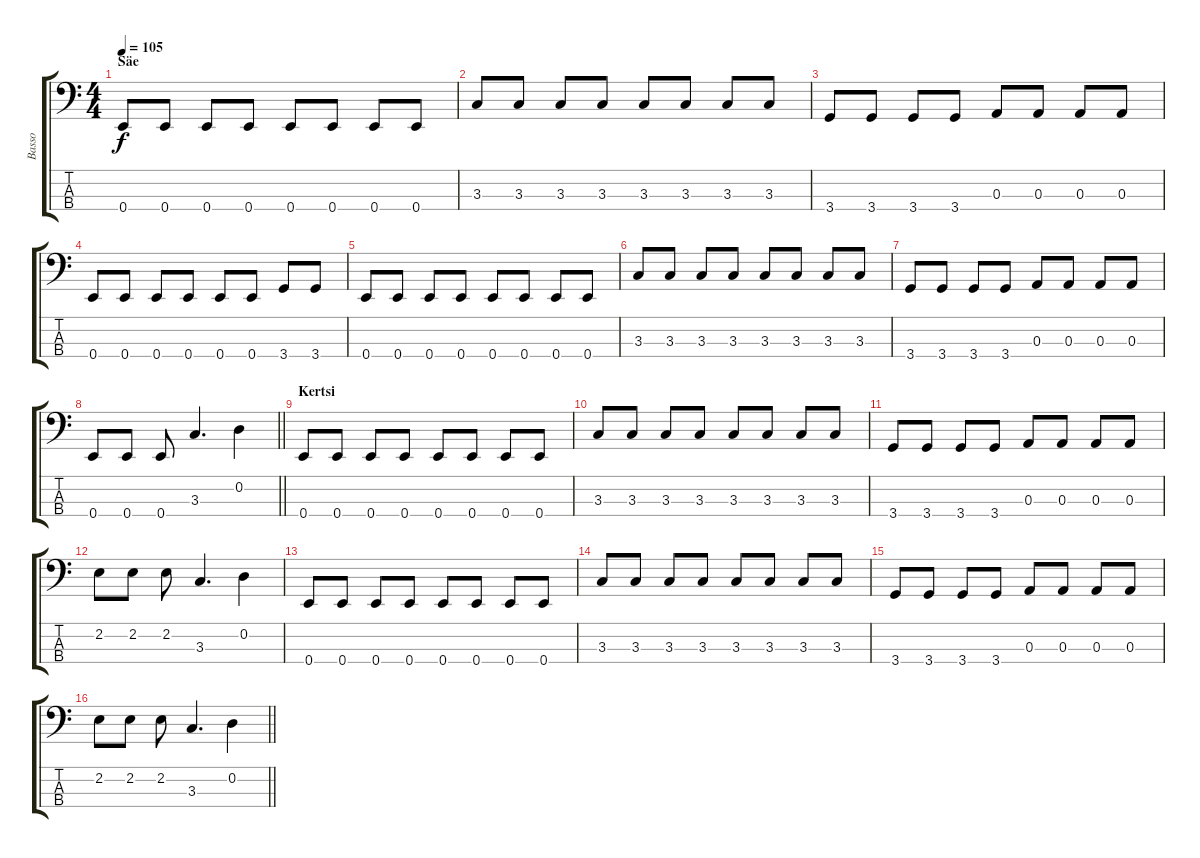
\track ("Basso" "Basso") {instrument electricbasspick}
\staff {score tabs}
\tuning (G2 D2 A1 E1) {hide}
\ts (4 4)
\section ("" "Säe")
\tempo 105
\clef f4
\ks c
0.4.8{dy f} 0.4.8 0.4.8 0.4.8 0.4.8 0.4.8 0.4.8 0.4.8 |
3.3.8 3.3.8 3.3.8 3.3.8 3.3.8 3.3.8 3.3.8 3.3.8 |
3.4.8 3.4.8 3.4.8 3.4.8 0.3.8 0.3.8 0.3.8 0.3.8 |
0.4.8 0.4.8 0.4.8 0.4.8 0.4.8 0.4.8 3.4.8 3.4.8 |
0.4.8 0.4.8 0.4.8 0.4.8 0.4.8 0.4.8 0.4.8 0.4.8 |
3.3.8 3.3.8 3.3.8 3.3.8 3.3.8 3.3.8 3.3.8 3.3.8 |
3.4.8 3.4.8 3.4.8 3.4.8 0.3.8 0.3.8 0.3.8 0.3.8 |
\barLineRight lightlight
0.4.8 0.4.8 0.4.8 3.3.4{d} 0.2.4 |
\section ("" "Kertsi")
0.4.8 0.4.8 0.4.8 0.4.8 0.4.8 0.4.8 0.4.8 0.4.8 |
3.3.8 3.3.8 3.3.8 3.3.8 3.3.8 3.3.8 3.3.8 3.3.8 |
3.4.8 3.4.8 3.4.8 3.4.8 0.3.8 0.3.8 0.3.8 0.3.8 |
2.2.8 2.2.8 2.2.8 3.3.4{d} 0.2.4 |
0.4.8 0.4.8 0.4.8 0.4.8 0.4.8 0.4.8 0.4.8 0.4.8 |
3.3.8 3.3.8 3.3.8 3.3.8 3.3.8 3.3.8 3.3.8 3.3.8 |
3.4.8 3.4.8 3.4.8 3.4.8 0.3.8 0.3.8 0.3.8 0.3.8 |
\barLineRight lightlight
2.2.8 2.2.8 2.2.8 3.3.4{d} 0.2.4
